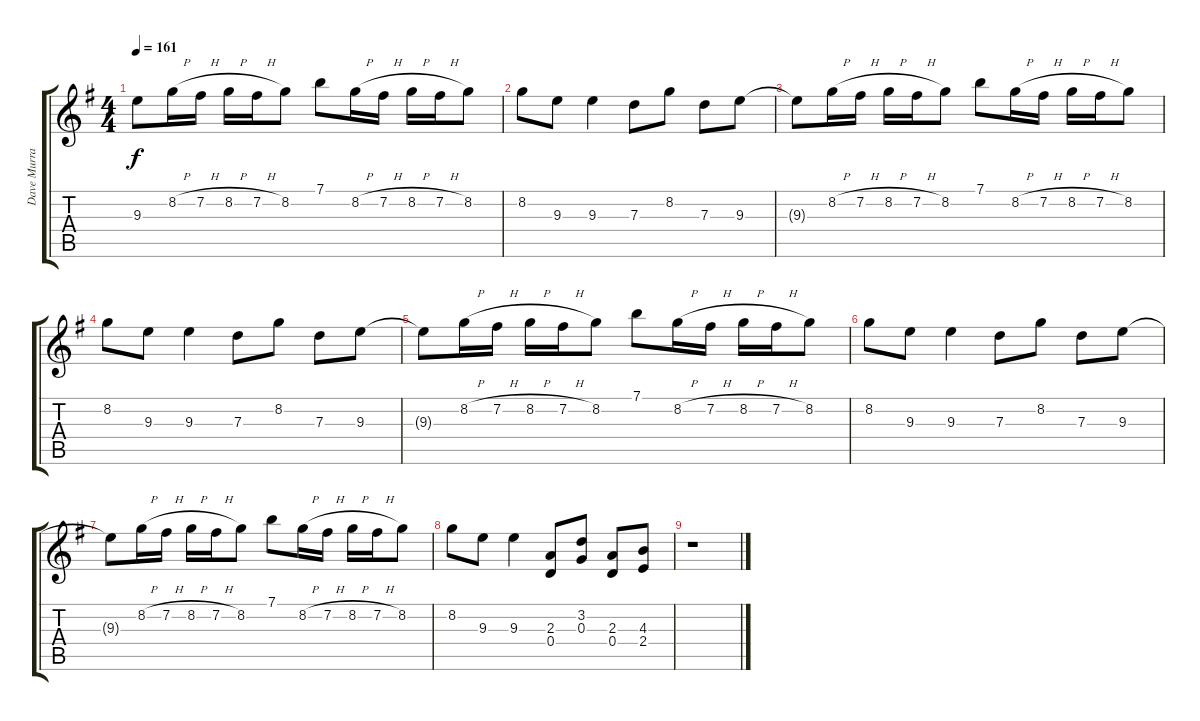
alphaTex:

\track ("Dave Murray" "Dave Murra") {instrument distortionguitar}
\staff {score tabs}
\tuning (E4 B3 G3 D3 A2 E2) {hide}
\ts (4 4)
\tempo 161
\clef g2
\ks eminor
9.3{t}.8{dy f} 8.2{h}.16 7.2{h}.16 8.2{h}.16 7.2{h}.16 8.2.8 7.1.8 8.2{h}.16 7.2{h}.16 8.2{h}.16 7.2{h}.16 8.2.8 |
8.2.8 9.3.8 9.3.4 7.3.8 8.2.8 7.3.8 9.3.8 |
9.3{t}.8 8.2{h}.16 7.2{h}.16 8.2{h}.16 7.2{h}.16 8.2.8 7.1.8 8.2{h}.16 7.2{h}.16 8.2{h}.16 7.2{h}.16 8.2.8 |
8.2.8 9.3.8 9.3.4 7.3.8 8.2.8 7.3.8 9.3.8 |
9.3{t}.8 8.2{h}.16 7.2{h}.16 8.2{h}.16 7.2{h}.16 8.2.8 7.1.8 8.2{h}.16 7.2{h}.16 8.2{h}.16 7.2{h}.16 8.2.8 |
8.2.8 9.3.8 9.3.4 7.3.8 8.2.8 7.3.8 9.3.8 |
9.3{t}.8 8.2{h}.16 7.2{h}.16 8.2{h}.16 7.2{h}.16 8.2.8 7.1.8 8.2{h}.16 7.2{h}.16 8.2{h}.16 7.2{h}.16 8.2.8 |
8.2.8 9.3.8 9.3.4 (2.3 0.4).8 (3.2 0.3).8 (2.3 0.4).8 (4.3 2.4).8 |
r.1
